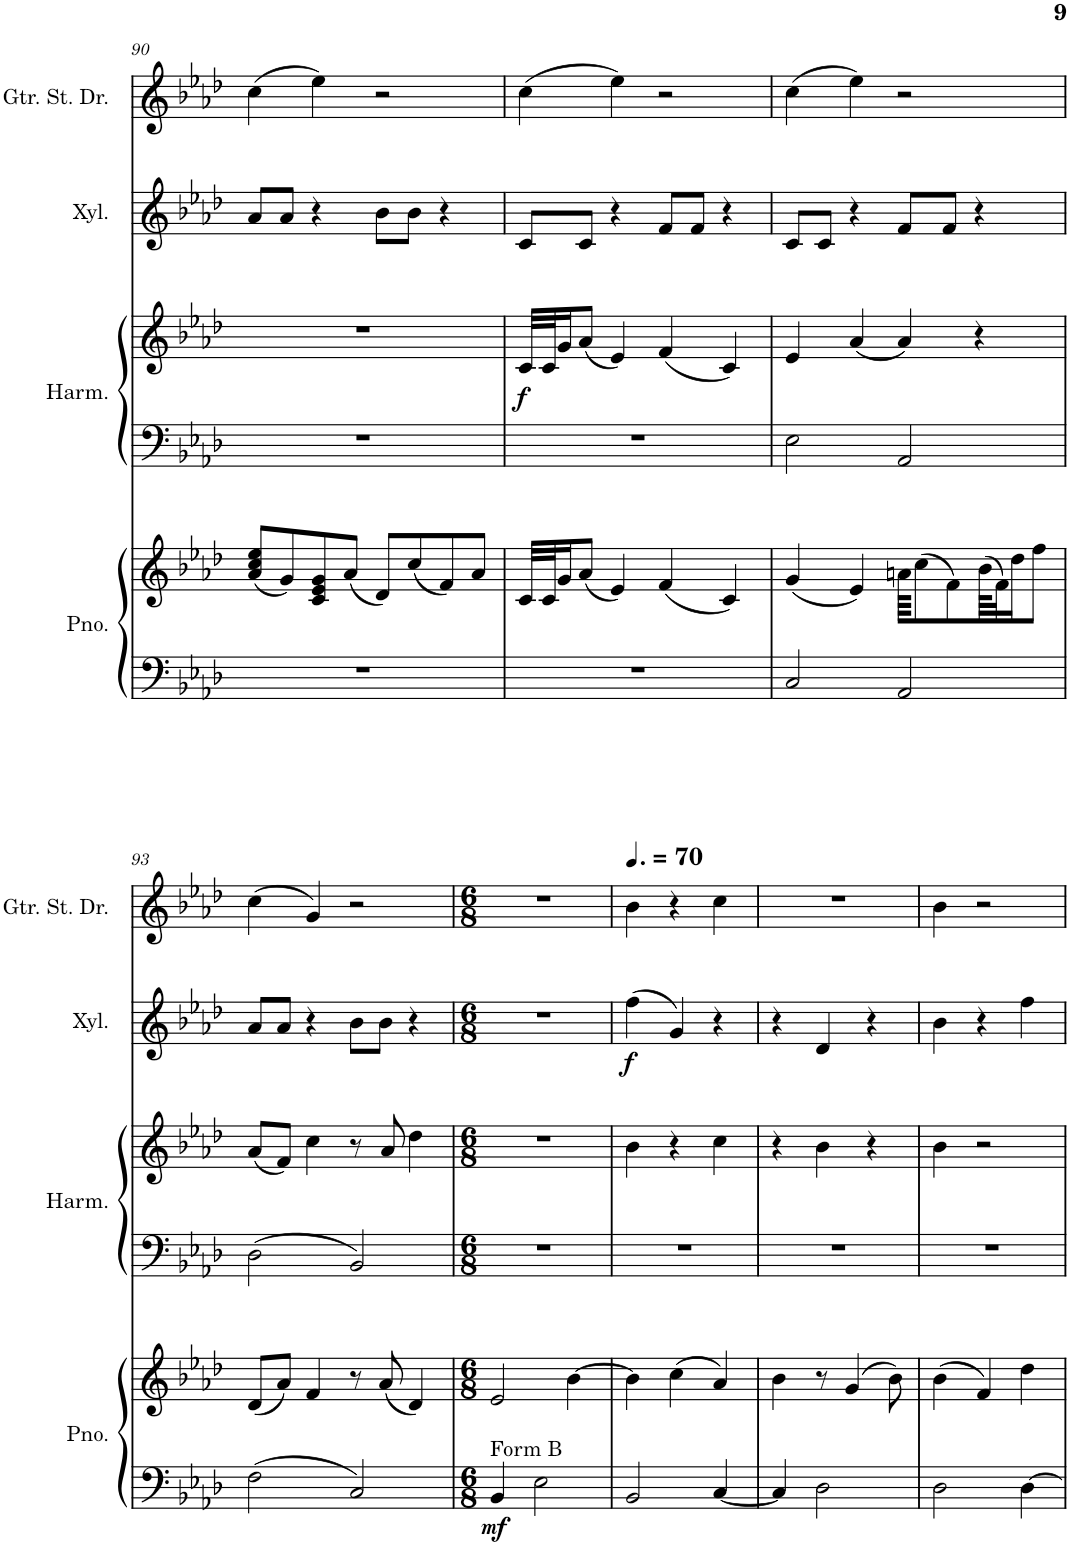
**kern	**kern	**dynam	**kern	**kern	**dynam	**kern	**dynam	**kern
*part4	*part4	*part4	*part3	*part3	*part3	*part2	*part2	*part1
*staff6	*staff5	*staff5/6	*staff4	*staff3	*staff3/4	*staff2	*staff2	*staff1
*I"Piano	*	*	*I"Harmonium	*	*	*I"Xylophone	*	*I"Guitar Steel Drums
*I'Pno.	*	*	*I'Harm.	*	*	*I'Xyl.	*	*I'Gtr. St. Dr.
!!LO:PB:g=z
*clefF4	*clefG2	*	*clefF4	*clefG2	*	*clefG2	*	*clefG2
*	*	*	*	*	*	*Trd-7c-12	*	*
*k[b-e-a-d-]	*k[b-e-a-d-]	*	*k[b-e-a-d-]	*k[b-e-a-d-]	*	*k[b-e-a-d-]	*	*k[b-e-a-d-]
*M4/4	*M4/4	*	*M4/4	*M4/4	*	*M4/4	*	*M4/4
=90	=90	=90	=90	=90	=90	=90	=90	=90
1r	(8a-/ 8cc/ 8ee-/L	.	1r	1r	.	8a-/L	.	(4cc\
.	8g/)	.	.	.	.	8a-/J	.	.
.	8c/ 8e-/ 8g/	.	.	.	.	4r	.	4ee-\)
.	(8a-/J	.	.	.	.	.	.	.
.	8d-/L)	.	.	.	.	8b-\L	.	2r
.	(8cc/	.	.	.	.	8b-\J	.	.
.	8f/)	.	.	.	.	4r	.	.
.	8a-/J	.	.	.	.	.	.	.
=91	=91	=91	=91	=91	=91	=91	=91	=91
!	!	!	!	!	!LO:DY:b	!	!	!
1r	32c/LLL	.	1r	32c/LLL	f	8c/L	.	(4cc\
.	32c/J	.	.	32c/J	.	.	.	.
.	16g/J	.	.	16g/J	.	.	.	.
.	(8a-/J	.	.	(8a-/J	.	8c/J	.	.
.	4e-/)	.	.	4e-/)	.	4r	.	4ee-\)
.	(4f/	.	.	(4f/	.	8f/L	.	2r
.	.	.	.	.	.	8f/J	.	.
.	4c/)	.	.	4c/)	.	4r	.	.
=92	=92	=92	=92	=92	=92	=92	=92	=92
2C/	(4g/	.	2E-\	4e-/	.	8c/L	.	(4cc\
.	.	.	.	.	.	8c/J	.	.
.	4e-/)	.	.	(4a-/	.	4r	.	4ee-\)
2AA-/	64an\KKKL	.	2AA-/	4a-/)	.	8f/L	.	2r
.	(8cc\	.	.	.	.	.	.	.
.	.	.	.	.	.	8f/J	.	.
.	8f\)	.	.	.	.	.	.	.
.	.	.	.	4r	.	4r	.	.
.	(64b-\KLL	.	.	.	.	.	.	.
.	32f\J)	.	.	.	.	.	.	.
.	16dd-\J	.	.	.	.	.	.	.
.	8ff\J	.	.	.	.	.	.	.
!!LO:LB:g=z
=93	=93	=93	=93	=93	=93	=93	=93	=93
2F\	(8d-/L	.	2D-\	(8a-/L	.	8a-/L	.	(4cc\
.	8a-/J)	.	.	8f/J)	.	8a-/J	.	.
.	4f/	.	.	4cc\	.	4r	.	4g/)
2C/	8r	.	2BB-/	8r	.	8b-\L	.	2r
.	(8a-/	.	.	8e-/	.	8b-\J	.	.
.	4d-/)	.	.	4dd-\	.	4r	.	.
=94	=94	=94	=94	=94	=94	=94	=94	=94
*M6/8	*M6/8	*	*M6/8	*M6/8	*	*M6/8	*	*M6/8
!LO:TX:a:t=Form B	!	!	!	!	!	!	!	!
!	!	!LO:DY:b=2	!	!	!	!	!	!
4BB-/	2e-/	mf	2.r	2.r	.	2.r	.	2.r
2E-\	.	.	.	.	.	.	.	.
.	[4b-\	.	.	.	.	.	.	.
=95	=95	=95	=95	=95	=95	=95	=95	=95
*	*	*	*	*	*	*	*	*MM105
!	!	!	!	!	!	!	!LO:DY:b	!
2BB-/	4b-\]	.	2.r	4b-\	.	(4ff\	f	4b-\
.	(4cc\	.	.	4r	.	4g/)	.	4r
[4C/	4a-/)	.	.	4cc\	.	4r	.	4cc\
=96	=96	=96	=96	=96	=96	=96	=96	=96
4C/]	4b-\	.	2.r	4r	.	4r	.	2.r
2D-\	8r	.	.	4b-\	.	4d-/	.	.
.	(4g/	.	.	.	.	.	.	.
.	.	.	.	4r	.	4r	.	.
.	8b-\)	.	.	.	.	.	.	.
=97	=97	=97	=97	=97	=97	=97	=97	=97
2D-\	(4b-\	.	2.r	4b-\	.	4b-\	.	4b-\
.	4f/)	.	.	2r	.	4r	.	2r
[4D-\	4dd-\	.	.	.	.	4ff\	.	.
=	=	=	=	=	=	=	=	=
*-	*-	*-	*-	*-	*-	*-	*-	*-
